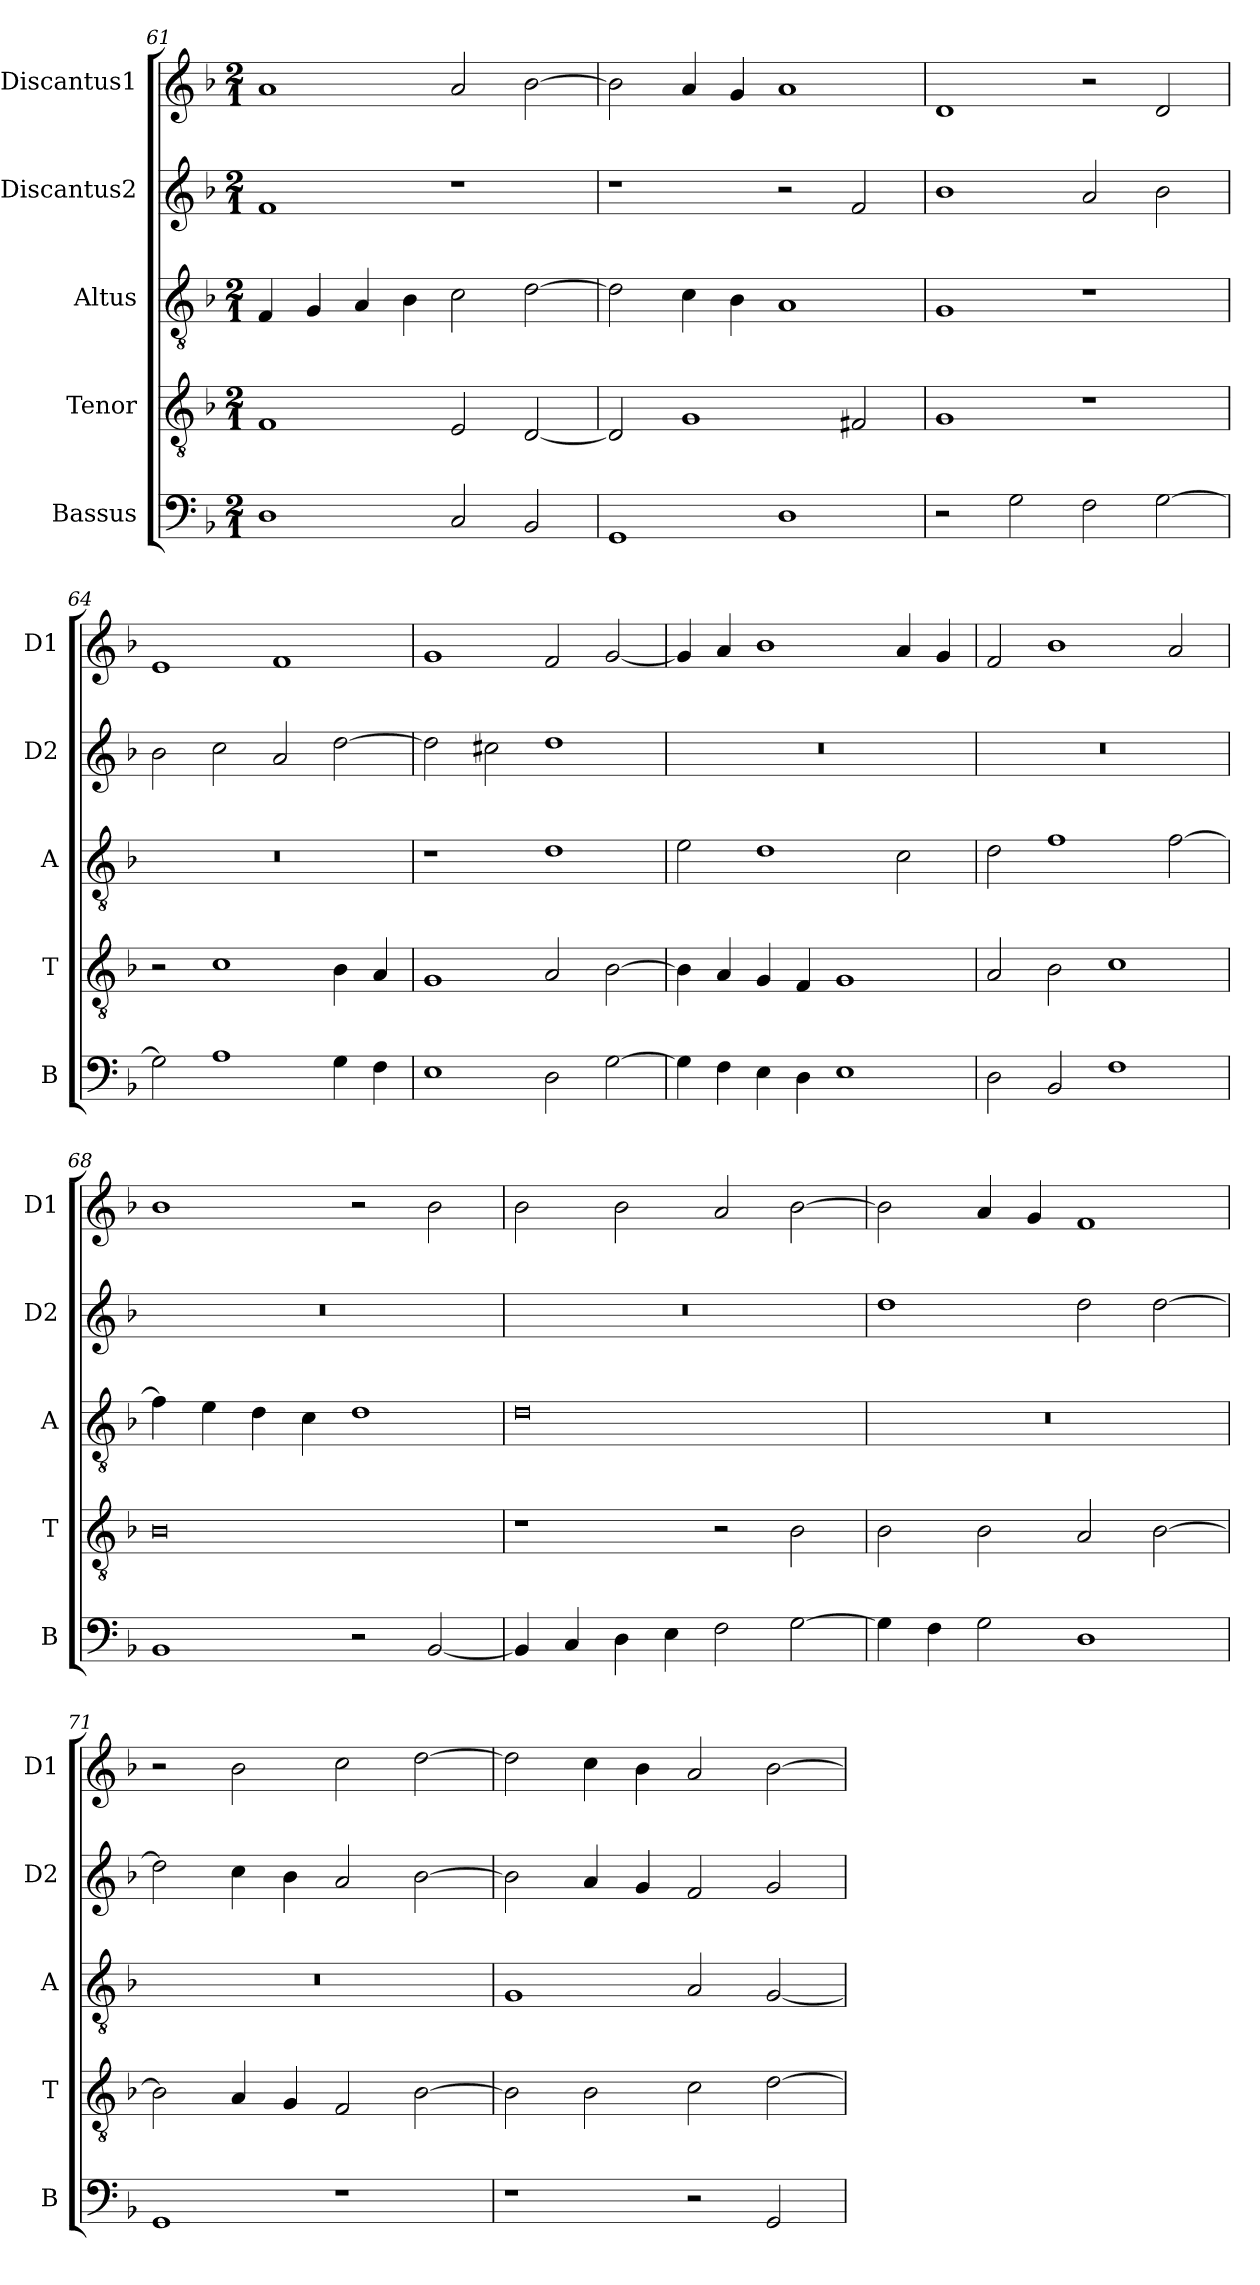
**kern	**kern	**kern	**kern	**kern
*part5	*part4	*part3	*part2	*part1
*staff5	*staff4	*staff3	*staff2	*staff1
*I"Bassus	*I"Tenor	*I"Altus	*I"Discantus2	*I"Discantus1
*I'B	*I'T	*I'A	*I'D2	*I'D1
*clefF4	*clefGv2	*clefGv2	*clefG2	*clefG2
*k[b-]	*k[b-]	*k[b-]	*k[b-]	*k[b-]
*M2/1	*M2/1	*M2/1	*M2/1	*M2/1
=61	=61	=61	=61	=61
1D	1F	4F/	1f	1a
.	.	4G/	.	.
.	.	4A/	.	.
.	.	4B-\	.	.
2C/	2E/	2c\	1r	2a/
2BB-/	[2D/	[2d\	.	[2b-\
=62	=62	=62	=62	=62
1GG	2D/]	2d\]	1r	2b-\]
.	1G	4c\	.	4a/
.	.	4B-\	.	4g/
1D	.	1A	2r	1a
.	2F#X/	.	2f/	.
=63	=63	=63	=63	=63
2r	1G	1G	1b-	1d
2G\	.	.	.	.
2F\	1r	1r	2a/	2r
[2G\	.	.	2b-\	2d/
=64	=64	=64	=64	=64
2G\]	2r	0r	2b-\	1e
1A	1c	.	2cc\	.
.	.	.	2a/	1f
4G\	4B-\	.	[2dd\	.
4F\	4A/	.	.	.
=65	=65	=65	=65	=65
1E	1G	1r	2dd\]	1g
.	.	.	2cc#X\	.
2D\	2A/	1d	1dd	2f/
[2G\	[2B-\	.	.	[2g/
=66	=66	=66	=66	=66
4G\]	4B-\]	2e\	0r	4g/]
4F\	4A/	.	.	4a/
4E\	4G/	1d	.	1b-
4D\	4F/	.	.	.
1E	1G	.	.	.
.	.	2c\	.	4a/
.	.	.	.	4g/
=67	=67	=67	=67	=67
2D\	2A/	2d\	0r	2f/
2BB-/	2B-\	1f	.	1b-
1F	1c	.	.	.
.	.	[2f\	.	2a/
=68	=68	=68	=68	=68
1BB-	0B-	4f\]	0r	1b-
.	.	4e\	.	.
.	.	4d\	.	.
.	.	4c\	.	.
2r	.	1d	.	2r
[2BB-/	.	.	.	2b-\
=69	=69	=69	=69	=69
4BB-/]	1r	0d	0r	2b-\
4C/	.	.	.	.
4D\	.	.	.	2b-\
4E\	.	.	.	.
2F\	2r	.	.	2a/
[2G\	2B-\	.	.	[2b-\
=70	=70	=70	=70	=70
4G\]	2B-\	0r	1dd	2b-\]
4F\	.	.	.	.
2G\	2B-\	.	.	4a/
.	.	.	.	4g/
1D	2A/	.	2dd\	1f
.	[2B-\	.	[2dd\	.
=71	=71	=71	=71	=71
1GG	2B-\]	0r	2dd\]	2r
.	4A/	.	4cc\	2b-\
.	4G/	.	4b-\	.
1r	2F/	.	2a/	2cc\
.	[2B-\	.	[2b-\	[2dd\
=72	=72	=72	=72	=72
1r	2B-\]	1G	2b-\]	2dd\]
.	2B-\	.	4a/	4cc\
.	.	.	4g/	4b-\
2r	2c\	2A/	2f/	2a/
2GG/	[2d\	[2G/	2g/	[2b-\
=	=	=	=	=
*-	*-	*-	*-	*-
